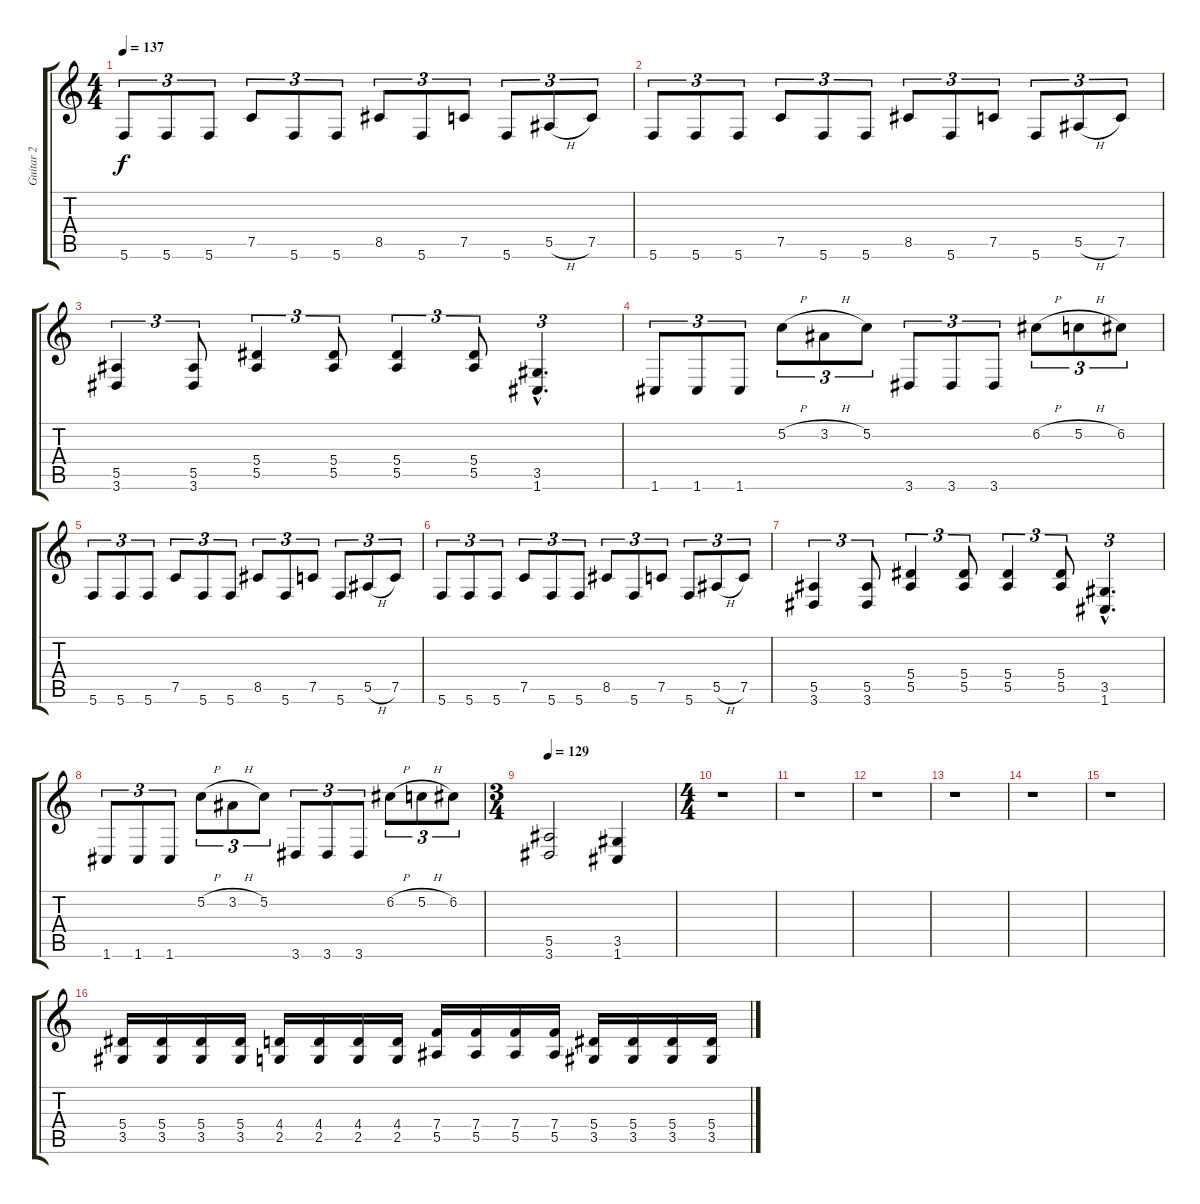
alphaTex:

\track ("Guitar 2" "Guitar 2") {instrument distortionguitar}
\staff {score tabs}
\tuning (C4 G3 Eb3 Bb2 F2 C2) {hide}
\ts (4 4)
\section ("" "")
\tempo 137
\clef g2
\ks c
5.6.8{tu (3 2) dy f} 5.6.8{tu (3 2)} 5.6.8{tu (3 2)} 7.5.8{tu (3 2)} 5.6.8{tu (3 2)} 5.6.8{tu (3 2)} 8.5.8{tu (3 2)} 5.6.8{tu (3 2)} 7.5.8{tu (3 2)} 5.6.8{tu (3 2)} 5.5{h}.8{tu (3 2)} 7.5.8{tu (3 2)} |
5.6.8{tu (3 2)} 5.6.8{tu (3 2)} 5.6.8{tu (3 2)} 7.5.8{tu (3 2)} 5.6.8{tu (3 2)} 5.6.8{tu (3 2)} 8.5.8{tu (3 2)} 5.6.8{tu (3 2)} 7.5.8{tu (3 2)} 5.6.8{tu (3 2)} 5.5{h}.8{tu (3 2)} 7.5.8{tu (3 2)} |
(5.5 3.6).4{tu (3 2)} (5.5 3.6).8{tu (3 2)} (5.4 5.5).4{tu (3 2)} (5.4 5.5).8{tu (3 2)} (5.4 5.5).4{tu (3 2)} (5.4 5.5).8{tu (3 2)} (3.5{hac} 1.6{hac}).4{d tu (3 2)} |
1.6.8{tu (3 2)} 1.6.8{tu (3 2)} 1.6.8{tu (3 2)} 5.2{h}.8{tu (3 2)} 3.2{h}.8{tu (3 2)} 5.2.8{tu (3 2)} 3.6.8{tu (3 2)} 3.6.8{tu (3 2)} 3.6.8{tu (3 2)} 6.2{h}.8{tu (3 2)} 5.2{h}.8{tu (3 2)} 6.2.8{tu (3 2)} |
5.6.8{tu (3 2)} 5.6.8{tu (3 2)} 5.6.8{tu (3 2)} 7.5.8{tu (3 2)} 5.6.8{tu (3 2)} 5.6.8{tu (3 2)} 8.5.8{tu (3 2)} 5.6.8{tu (3 2)} 7.5.8{tu (3 2)} 5.6.8{tu (3 2)} 5.5{h}.8{tu (3 2)} 7.5.8{tu (3 2)} |
5.6.8{tu (3 2)} 5.6.8{tu (3 2)} 5.6.8{tu (3 2)} 7.5.8{tu (3 2)} 5.6.8{tu (3 2)} 5.6.8{tu (3 2)} 8.5.8{tu (3 2)} 5.6.8{tu (3 2)} 7.5.8{tu (3 2)} 5.6.8{tu (3 2)} 5.5{h}.8{tu (3 2)} 7.5.8{tu (3 2)} |
(5.5 3.6).4{tu (3 2)} (5.5 3.6).8{tu (3 2)} (5.4 5.5).4{tu (3 2)} (5.4 5.5).8{tu (3 2)} (5.4 5.5).4{tu (3 2)} (5.4 5.5).8{tu (3 2)} (3.5{hac} 1.6{hac}).4{d tu (3 2)} |
1.6.8{tu (3 2)} 1.6.8{tu (3 2)} 1.6.8{tu (3 2)} 5.2{h}.8{tu (3 2)} 3.2{h}.8{tu (3 2)} 5.2.8{tu (3 2)} 3.6.8{tu (3 2)} 3.6.8{tu (3 2)} 3.6.8{tu (3 2)} 6.2{h}.8{tu (3 2)} 5.2{h}.8{tu (3 2)} 6.2.8{tu (3 2)} |
\ts (3 4)
\section ("" "")
\tempo 129
(5.5 3.6).2 (3.5 1.6).4 |
\ts (4 4)
r.1 |
r.1 |
r.1 |
r.1 |
r.1 |
r.1 |
(5.4 3.5).16 (5.4 3.5).16 (5.4 3.5).16 (5.4 3.5).16 (4.4 2.5).16 (4.4 2.5).16 (4.4 2.5).16 (4.4 2.5).16 (7.4 5.5).16 (7.4 5.5).16 (7.4 5.5).16 (7.4 5.5).16 (5.4 3.5).16 (5.4 3.5).16 (5.4 3.5).16 (5.4 3.5).16
